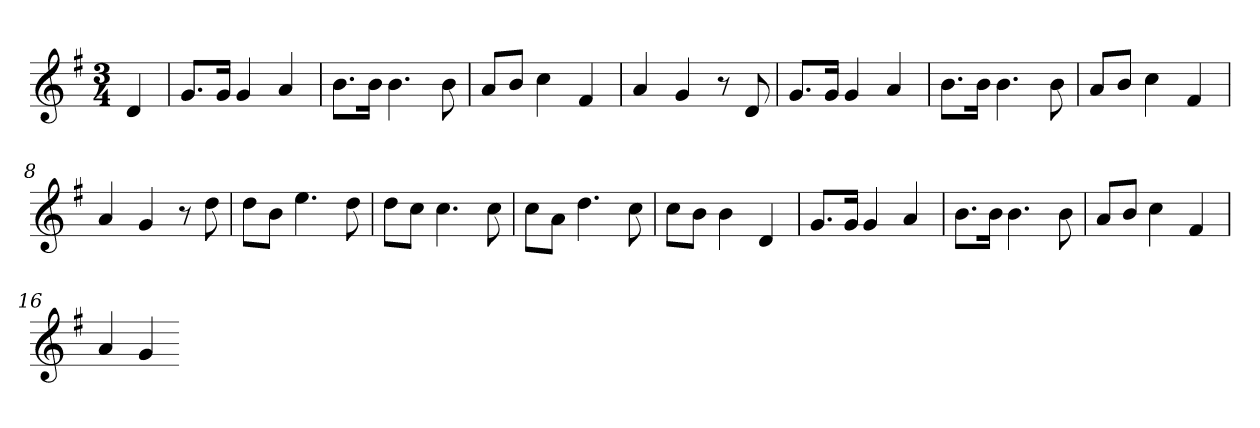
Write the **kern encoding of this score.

**kern
*part1
*staff1
*k[f#]
*G:
*M3/4
=
4d
=1
8.gL
16gJk
4g
4a
=2
8.bL
16bJk
4.b
8b
=3
8aL
8bJ
4cc
4f#
=4
4a
4g
8r
8d
=5
8.gL
16gJk
4g
4a
=6
8.bL
16bJk
4.b
8b
=7
8aL
8bJ
4cc
4f#
=8
4a
4g
8r
8dd
=9
8ddL
8bJ
4.ee
8dd
=10
8ddL
8ccJ
4.cc
8cc
=11
8ccL
8aJ
4.dd
8cc
=12
8ccL
8bJ
4b
4d
=13
8.gL
16gJk
4g
4a
=14
8.bL
16bJk
4.b
8b
=15
8aL
8bJ
4cc
4f#
=16
4a
4g
=-
*-
